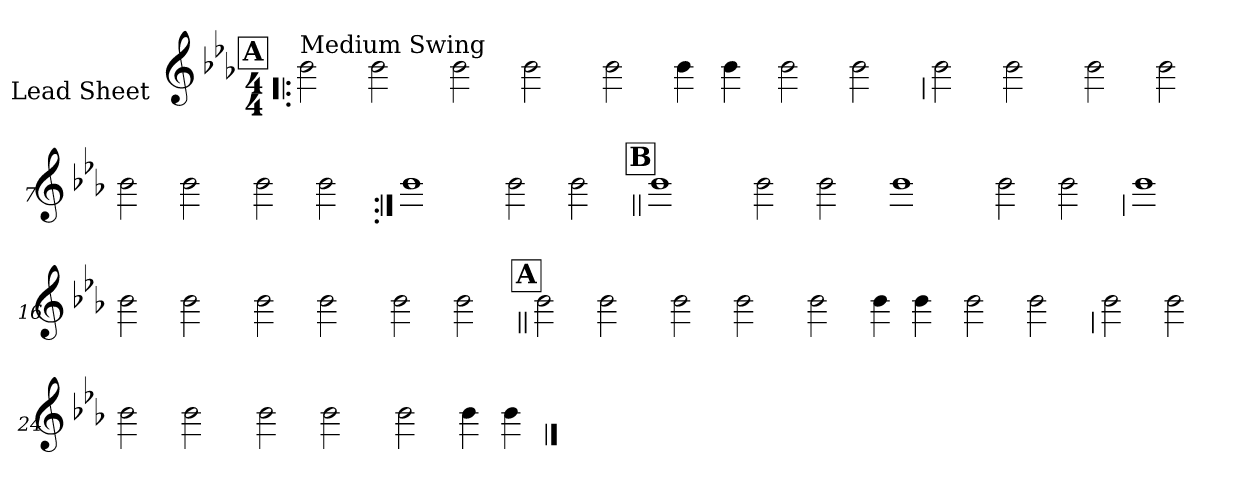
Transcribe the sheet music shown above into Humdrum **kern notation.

**kern
*part1
*staff1
*I"Lead Sheet
*stria0
*clefG2
*k[b-e-a-]
*E-:
*M4/4
!!LO:REH:place=s1:a:t=A
=1!|:
!LO:TX:a:t=Medium Swing
2b-
2b-
=2-
2b-
2b-
=3-
2b-
4b-
4b-
=4-
2b-
2b-
!!LO:LB:g=z
=5
2b-
2b-
=6-
2b-
2b-
=7-
2b-
2b-
=8-
2b-
2b-
!!LO:LB:g=z
=9:|!
1b-
=10-
2b-
2b-
!!LO:LB:g=z
!!LO:REH:place=s1:a:t=B
=11||
1b-
=12-
2b-
2b-
=13-
1b-
=14-
2b-
2b-
!!LO:LB:g=z
=15
1b-
=16-
2b-
2b-
=17-
2b-
2b-
=18-
2b-
2b-
!!LO:LB:g=z
!!LO:REH:place=s1:a:t=A
=19||
2b-
2b-
=20-
2b-
2b-
=21-
2b-
4b-
4b-
=22-
2b-
2b-
!!LO:LB:g=z
=23
2b-
2b-
=24-
2b-
2b-
=25-
2b-
2b-
=26-
2b-
4b-
4b-
==
*-
